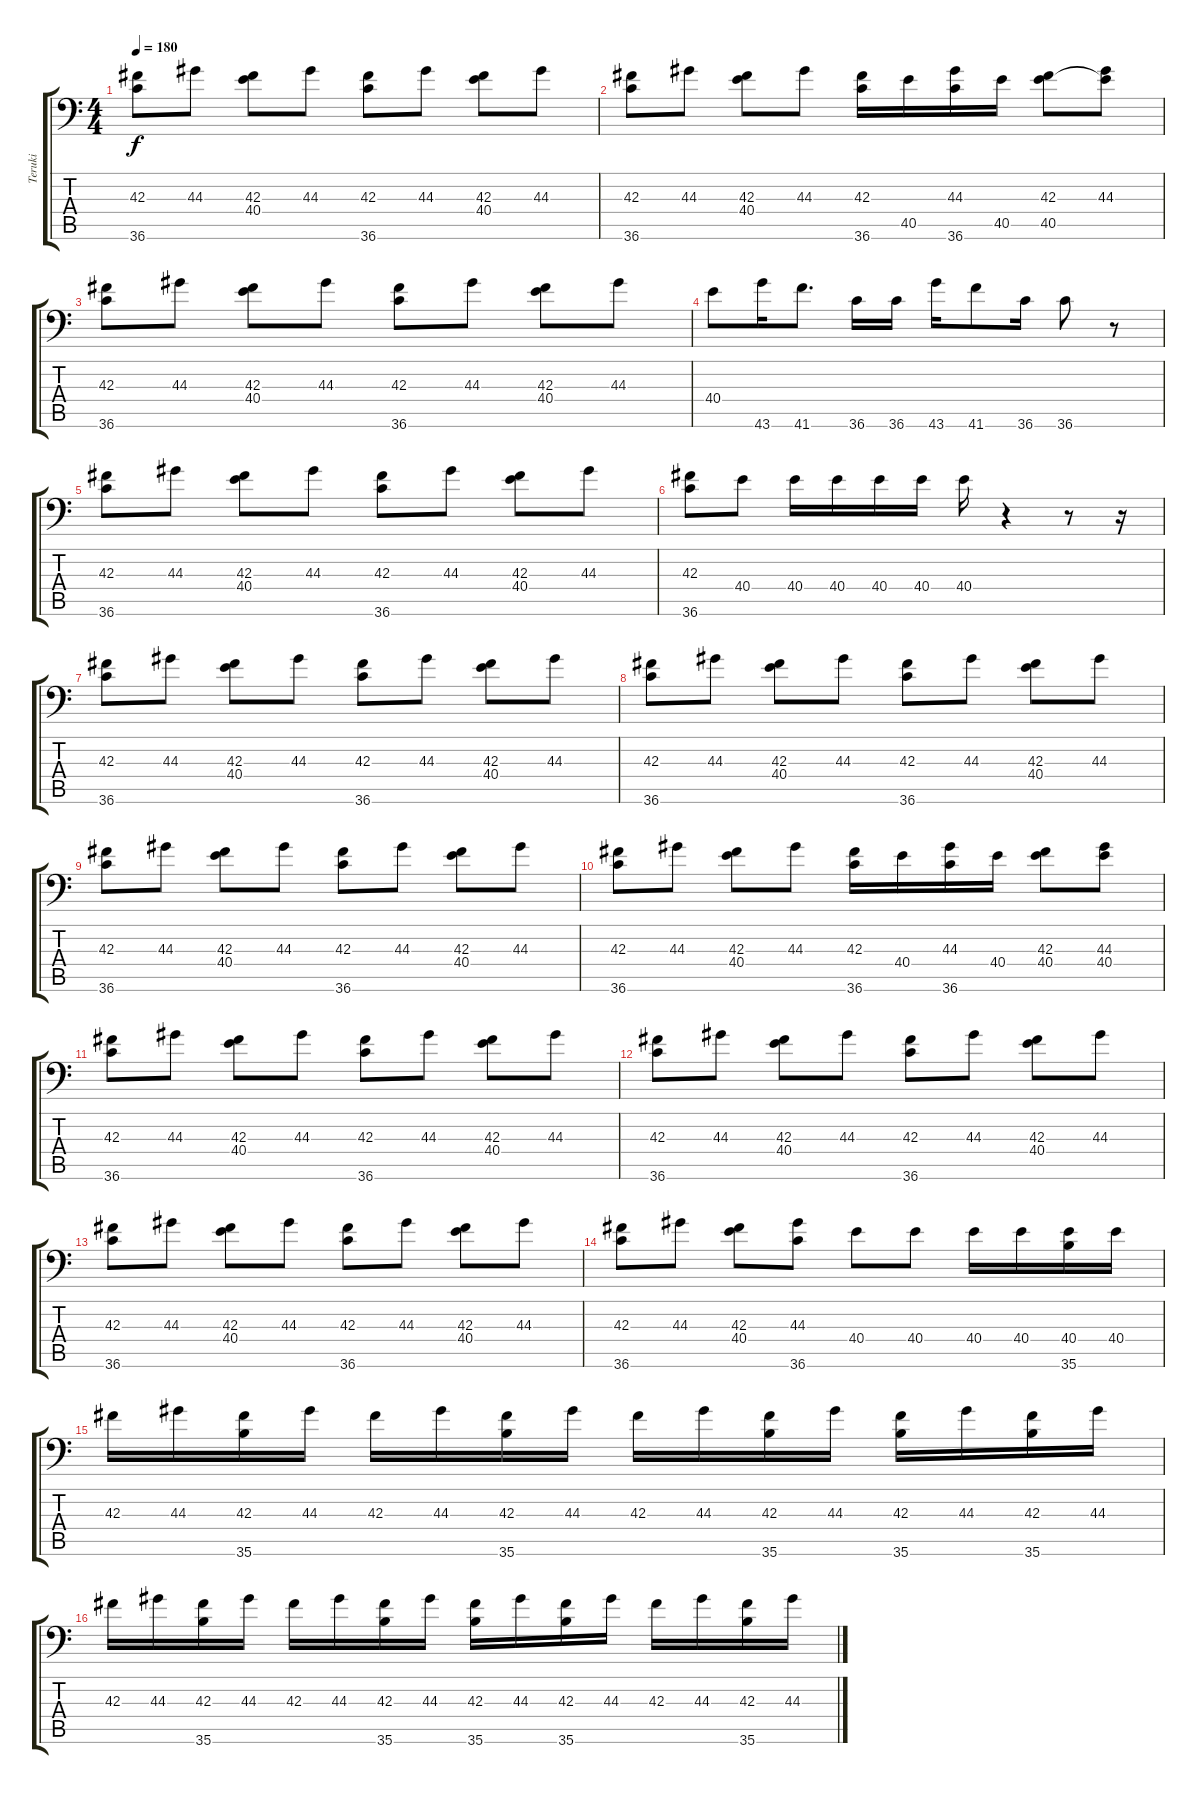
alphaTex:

\track ("Teruki" "Teruki") {instrument acousticgrandpiano}
\staff {score tabs}
\tuning (C-1 C-1 C-1 C-1 C-1 C-1) {hide}
\ts (4 4)
\tempo 180
\clef f4
\ks c
(42.3 36.6).8{dy f} 44.3.8 (42.3 40.4).8 44.3.8 (42.3 36.6).8 44.3.8 (42.3 40.4).8 44.3.8 |
(42.3 36.6).8 44.3.8 (42.3 40.4).8 44.3.8 (42.3 36.6).16 40.5.16 (44.3 36.6).16 40.5.16 (42.3 40.5).8 (44.3 40.5{t}).8 |
(42.3 36.6).8 44.3.8 (42.3 40.4).8 44.3.8 (42.3 36.6).8 44.3.8 (42.3 40.4).8 44.3.8 |
40.4.8 43.6.16 41.6.8{d} 36.6.16 36.6.16 43.6.16 41.6.8 36.6.16 36.6.8 r.8 |
(42.3 36.6).8 44.3.8 (42.3 40.4).8 44.3.8 (42.3 36.6).8 44.3.8 (42.3 40.4).8 44.3.8 |
(42.3 36.6).8 40.4.8 40.4.16 40.4.16 40.4.16 40.4.16 40.4.16 r.4 r.8 r.16 |
(42.3 36.6).8 44.3.8 (42.3 40.4).8 44.3.8 (42.3 36.6).8 44.3.8 (42.3 40.4).8 44.3.8 |
(42.3 36.6).8 44.3.8 (42.3 40.4).8 44.3.8 (42.3 36.6).8 44.3.8 (42.3 40.4).8 44.3.8 |
(42.3 36.6).8 44.3.8 (42.3 40.4).8 44.3.8 (42.3 36.6).8 44.3.8 (42.3 40.4).8 44.3.8 |
(42.3 36.6).8 44.3.8 (42.3 40.4).8 44.3.8 (42.3 36.6).16 40.4.16 (44.3 36.6).16 40.4.16 (42.3 40.4).8 (44.3 40.4).8 |
(42.3 36.6).8 44.3.8 (42.3 40.4).8 44.3.8 (42.3 36.6).8 44.3.8 (42.3 40.4).8 44.3.8 |
(42.3 36.6).8 44.3.8 (42.3 40.4).8 44.3.8 (42.3 36.6).8 44.3.8 (42.3 40.4).8 44.3.8 |
(42.3 36.6).8 44.3.8 (42.3 40.4).8 44.3.8 (42.3 36.6).8 44.3.8 (42.3 40.4).8 44.3.8 |
(42.3 36.6).8 44.3.8 (42.3 40.4).8 (44.3 36.6).8 40.4.8 40.4.8 40.4.16 40.4.16 (40.4 35.6).16 40.4.16 |
42.3.16 44.3.16 (42.3 35.6).16 44.3.16 42.3.16 44.3.16 (42.3 35.6).16 44.3.16 42.3.16 44.3.16 (42.3 35.6).16 44.3.16 (42.3 35.6).16 44.3.16 (42.3 35.6).16 44.3.16 |
42.3.16 44.3.16 (42.3 35.6).16 44.3.16 42.3.16 44.3.16 (42.3 35.6).16 44.3.16 (42.3 35.6).16 44.3.16 (42.3 35.6).16 44.3.16 42.3.16 44.3.16 (42.3 35.6).16 44.3.16
